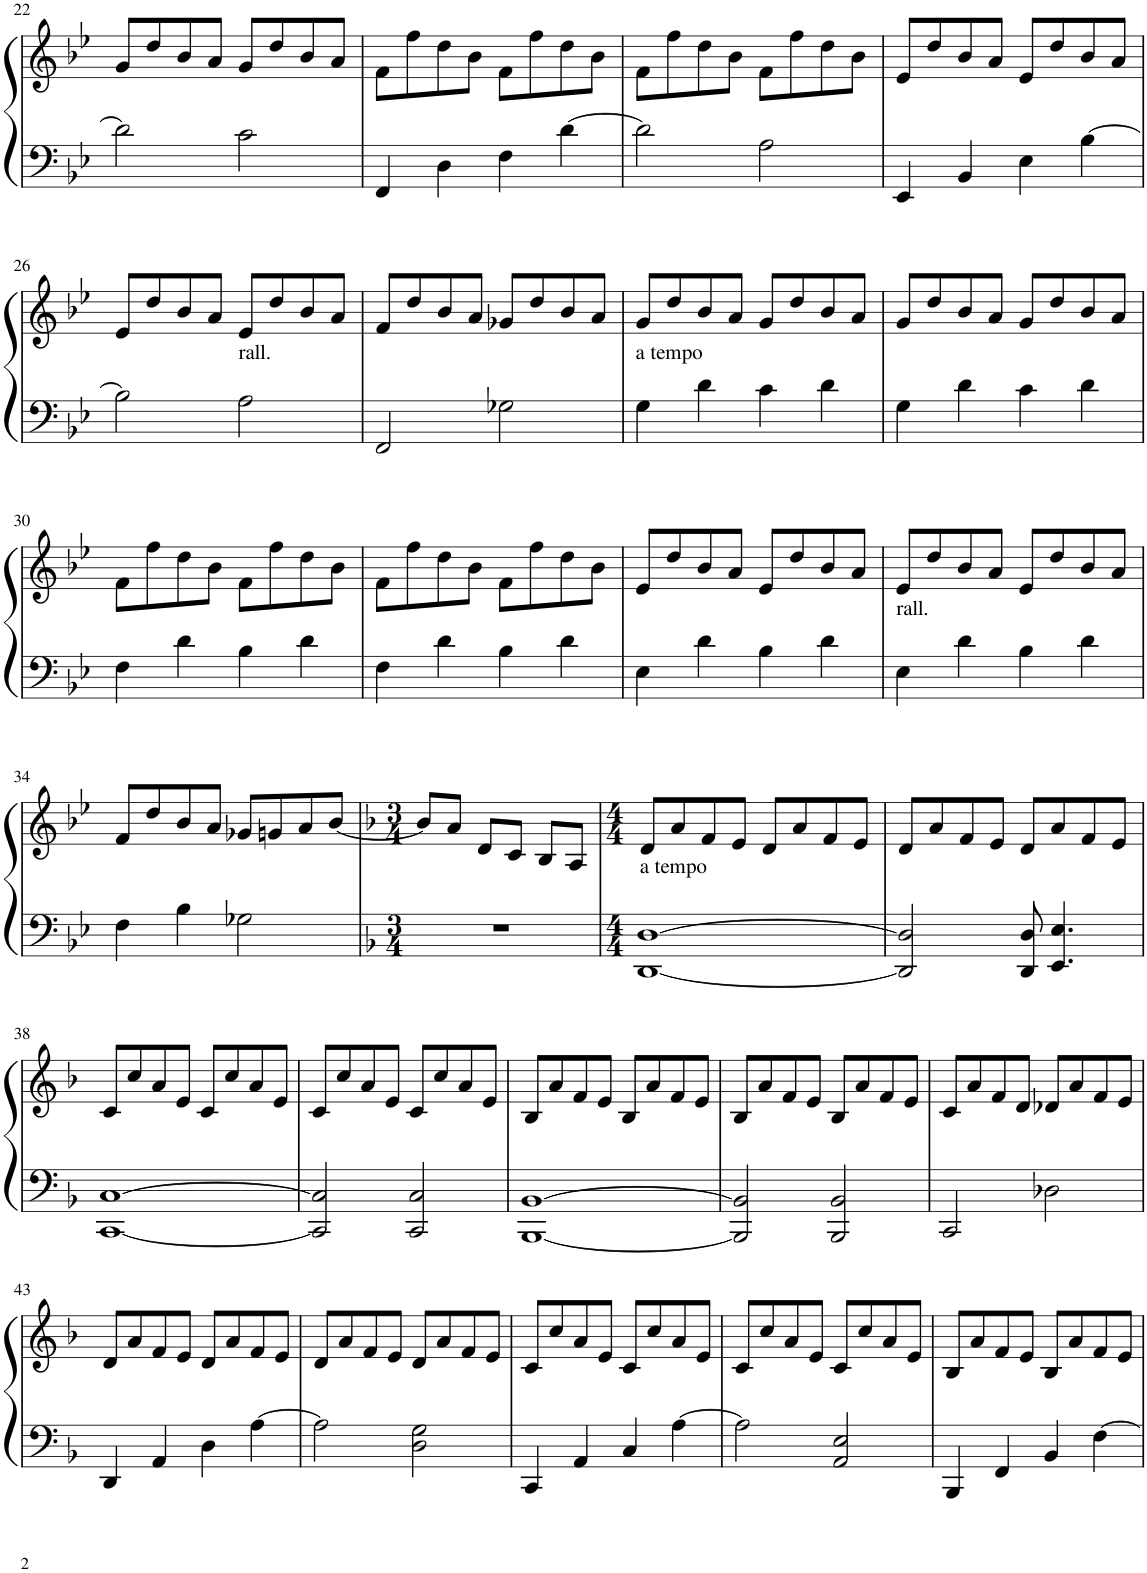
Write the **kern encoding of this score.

**kern	**kern
*part1	*part1
*staff2	*staff1
*I"Piano	*
*I'Pno.	*
!!LO:PB:g=z
*clefF4	*clefG2
*k[b-e-]	*k[b-e-]
*M4/4	*M4/4
=22	=22
2d\]	8g/L
.	8dd/
.	8b-/
.	8a/J
2c\	8g/L
.	8dd/
.	8b-/
.	8a/J
=23	=23
4FF/	8f\L
.	8ff\
4D\	8dd\
.	8b-\J
4F\	8f\L
.	8ff\
[4d\	8dd\
.	8b-\J
=24	=24
2d\]	8f\L
.	8ff\
.	8dd\
.	8b-\J
2A\	8f\L
.	8ff\
.	8dd\
.	8b-\J
=25	=25
4EE-/	8e-/L
.	8dd/
4BB-/	8b-/
.	8a/J
4E-\	8e-/L
.	8dd/
[4B-\	8b-/
.	8a/J
!!LO:LB:g=z
=26	=26
2B-\]	8e-/L
.	8dd/
.	8b-/
.	8a/J
!LO:TX:a:t=rall.	!
2A\	8e-/L
.	8dd/
.	8b-/
.	8a/J
=27	=27
2FF/	8f/L
.	8dd/
.	8b-/
.	8a/J
2G-X\	8g-X/L
.	8dd/
.	8b-/
.	8a/J
=28	=28
!LO:TX:a:t=a tempo	!
4G\	8g/L
.	8dd/
4d\	8b-/
.	8a/J
4c\	8g/L
.	8dd/
4d\	8b-/
.	8a/J
=29	=29
4G\	8g/L
.	8dd/
4d\	8b-/
.	8a/J
4c\	8g/L
.	8dd/
4d\	8b-/
.	8a/J
!!LO:LB:g=z
=30	=30
4F\	8f\L
.	8ff\
4d\	8dd\
.	8b-\J
4B-\	8f\L
.	8ff\
4d\	8dd\
.	8b-\J
=31	=31
4F\	8f\L
.	8ff\
4d\	8dd\
.	8b-\J
4B-\	8f\L
.	8ff\
4d\	8dd\
.	8b-\J
=32	=32
4E-\	8e-/L
.	8dd/
4d\	8b-/
.	8a/J
4B-\	8e-/L
.	8dd/
4d\	8b-/
.	8a/J
=33	=33
!LO:TX:a:t=rall.	!
4E-\	8e-/L
.	8dd/
4d\	8b-/
.	8a/J
4B-\	8e-/L
.	8dd/
4d\	8b-/
.	8a/J
!!LO:LB:g=z
=34	=34
4F\	8f/L
.	8dd/
4B-\	8b-/
.	8a/J
2G-X\	8g-X/L
.	8gn/
.	8a/
.	[8b-/J
=35	=35
*k[b-]	*k[b-]
*M3/4	*M3/4
2.r	8b-/L]
.	8a/J
.	8d/L
.	8c/J
.	8B-/L
.	8A/J
=36	=36
*M4/4	*M4/4
!LO:TX:a:t=a tempo	!
[1DD [1D	8d/L
.	8a/
.	8f/
.	8e/J
.	8d/L
.	8a/
.	8f/
.	8e/J
=37	=37
2DD/] 2D/]	8d/L
.	8a/
.	8f/
.	8e/J
8DD/ 8D/	8d/L
4.EE/ 4.E/	8a/
.	8f/
.	8e/J
!!LO:LB:g=z
=38	=38
[1CC [1C	8c/L
.	8cc/
.	8a/
.	8e/J
.	8c/L
.	8cc/
.	8a/
.	8e/J
=39	=39
2CC/] 2C/]	8c/L
.	8cc/
.	8a/
.	8e/J
2CC/ 2C/	8c/L
.	8cc/
.	8a/
.	8e/J
=40	=40
[1BBB- [1BB-	8B-/L
.	8a/
.	8f/
.	8e/J
.	8B-/L
.	8a/
.	8f/
.	8e/J
=41	=41
2BBB-/] 2BB-/]	8B-/L
.	8a/
.	8f/
.	8e/J
2BBB-/ 2BB-/	8B-/L
.	8a/
.	8f/
.	8e/J
=42	=42
2CC/	8c/L
.	8a/
.	8f/
.	8d/J
2D-X\	8d-X/L
.	8a/
.	8f/
.	8e/J
!!LO:LB:g=z
=43	=43
4DD/	8d/L
.	8a/
4AA/	8f/
.	8e/J
4D\	8d/L
.	8a/
[4A\	8f/
.	8e/J
=44	=44
2A\]	8d/L
.	8a/
.	8f/
.	8e/J
2D\ 2G\	8d/L
.	8a/
.	8f/
.	8e/J
=45	=45
4CC/	8c/L
.	8cc/
4AA/	8a/
.	8e/J
4C/	8c/L
.	8cc/
[4A\	8a/
.	8e/J
=46	=46
2A\]	8c/L
.	8cc/
.	8a/
.	8e/J
2AA/ 2E/	8c/L
.	8cc/
.	8a/
.	8e/J
=47	=47
4BBB-/	8B-/L
.	8a/
4FF/	8f/
.	8e/J
4BB-/	8B-/L
.	8a/
[4F\	8f/
.	8e/J
=	=
*-	*-
